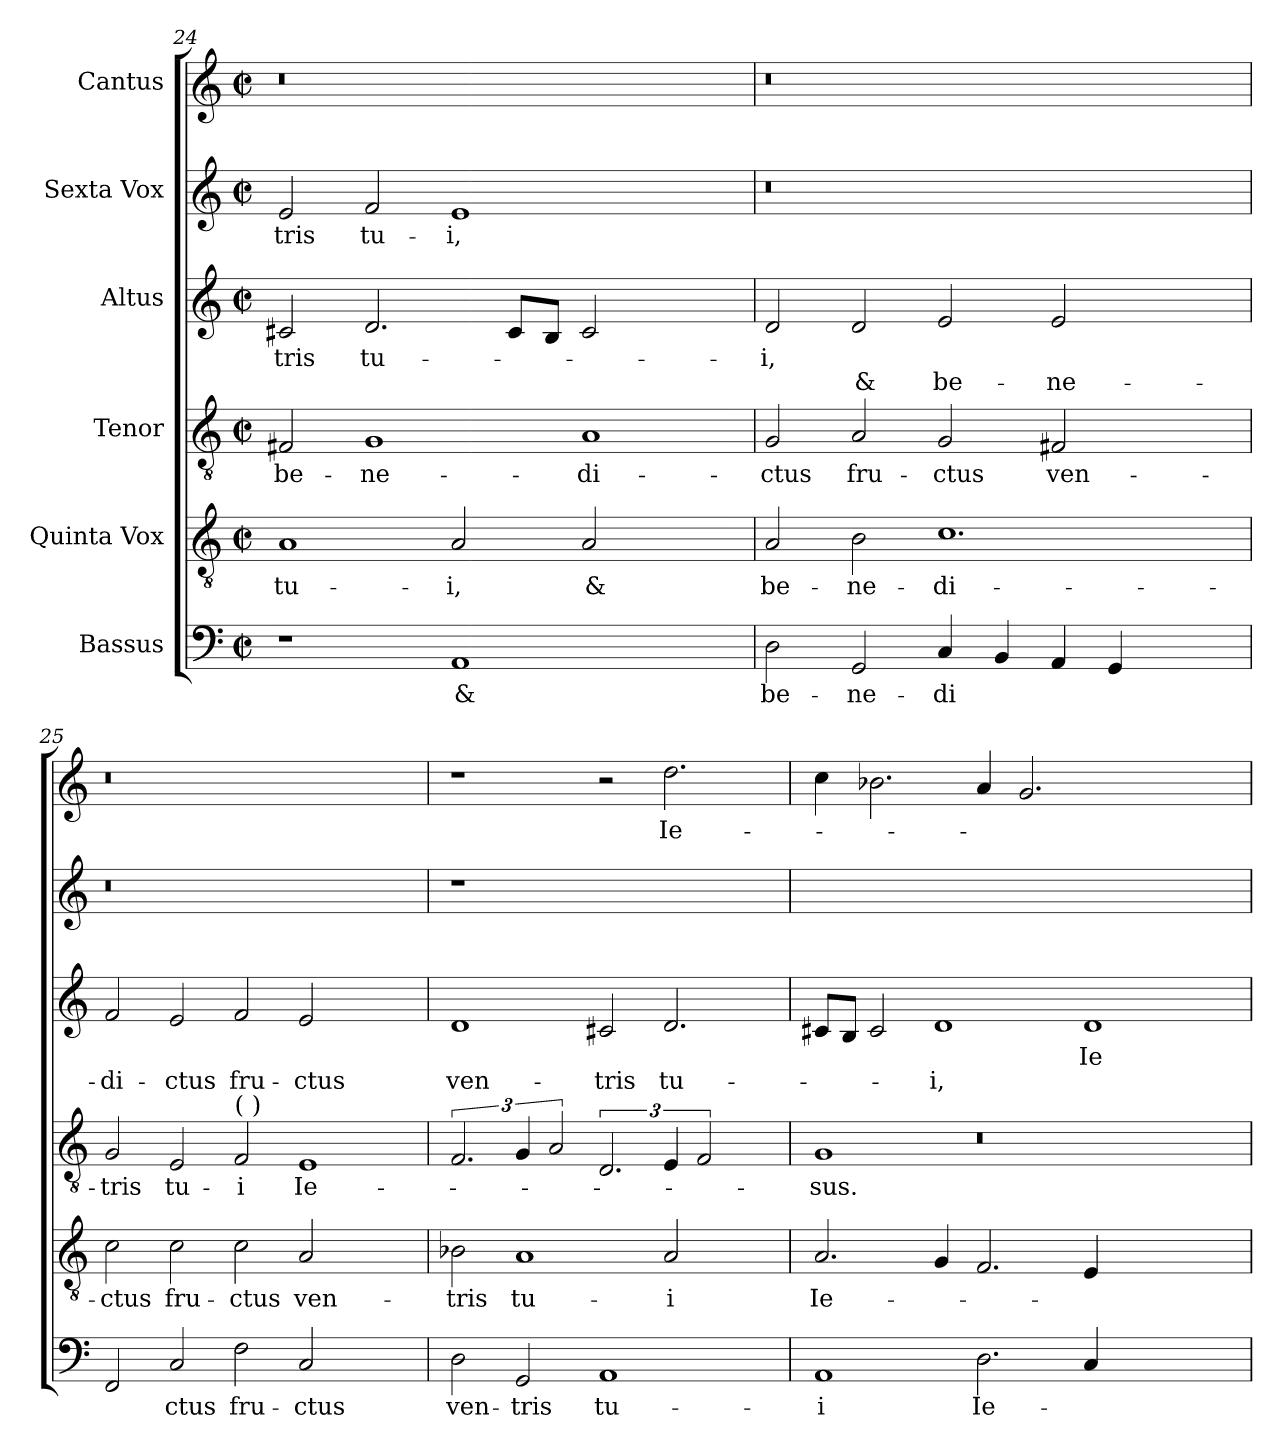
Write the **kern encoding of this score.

**kern	**text	**kern	**text	**kern	**text	**kern	**text	**text	**kern	**text	**kern	**text
*part6	*part6	*part5	*part5	*part4	*part4	*part3	*part3	*part3	*part2	*part2	*part1	*part1
*staff6	*staff6	*staff5	*staff5	*staff4	*staff4	*staff3	*staff3	*staff3	*staff2	*staff2	*staff1	*staff1
*I"Bassus	*	*I"Quinta Vox	*	*I"Tenor	*	*I"Altus	*	*	*I"Sexta Vox	*	*I"Cantus	*
!!LO:LB:g=z
*clefF4	*	*clefGv2	*	*clefGv2	*	*clefG2	*	*	*clefG2	*	*clefG2	*
*k[]	*	*k[]	*	*k[]	*	*k[]	*	*	*k[]	*	*k[]	*
*C:	*	*C:	*	*C:	*	*C:	*	*	*C:	*	*C:	*
*M4/2	*	*M4/2	*	*M4/2	*	*M4/2	*	*	*M4/2	*	*M4/2	*
*met(c|)	*	*met(c|)	*	*met(c|)	*	*met(c|)	*	*	*met(c|)	*	*met(c|)	*
=24	=24	=24	=24	=24	=24	=24	=24	=24	=24	=24	=24	=24
!	!	!	!LO:LY:b	!	!LO:LY:b	!	!LO:LY:b	!	!	!LO:LY:b	!	!
1r	.	1A	tu-	2F#X	be-	2c#X	-tris	.	2e	-tris	0r	.
!	!	!	!	!	!LO:LY:b	!	!LO:LY:b	!	!	!LO:LY:b	!	!
.	.	.	.	1G	-ne-	2.d	tu-	.	2f	tu-	.	.
!	!LO:LY:b	!	!LO:LY:b	!	!	!	!	!	!	!LO:LY:b	!	!
1AA	&	2A	-i,	.	.	.	.	.	1e	-i,	.	.
.	.	.	.	.	.	8c#L	.	.	.	.	.	.
.	.	.	.	.	.	8BJ	.	.	.	.	.	.
!	!	!	!LO:LY:b	!	!LO:LY:b	!	!	!	!	!	!	!
.	.	2A	&	1A	-di-	2c#	.	.	.	.	.	.
2ryy	.	2ryy	.	.	.	2ryy	.	.	2ryy	.	2ryy	.
=24A	=24A	=24A	=24A	=24A	=24A	=24A	=24A	=24A	=24A	=24A	=24A	=24A
!	!LO:LY:b	!	!LO:LY:b	!	!LO:LY:b	!	!LO:LY:b	!	!	!	!	!
2D	be-	2A	be-	2G	-ctus	2d	-i,	.	0r	.	0r	.
!	!LO:LY:b	!	!LO:LY:b	!	!LO:LY:b	!	!	!LO:LY:b	!	!	!	!
2GG	-ne-	2B	-ne-	2A	fru-	2d	.	&	.	.	.	.
!	!LO:LY:b	!	!LO:LY:b	!	!LO:LY:b	!	!	!LO:LY:b	!	!	!	!
4C	-di	1.c	-di-	2G	-ctus	2e	.	be-	.	.	.	.
4BB	.	.	.	.	.	.	.	.	.	.	.	.
!	!	!	!	!	!LO:LY:b	!	!	!LO:LY:b	!	!	!	!
4AA	.	.	.	2F#X	ven-	2e	.	-ne-	.	.	.	.
4GG	.	.	.	.	.	.	.	.	.	.	.	.
2ryy	.	.	.	2ryy	.	2ryy	.	.	2ryy	.	2ryy	.
=25A	=25A	=25A	=25A	=25A	=25A	=25A	=25A	=25A	=25A	=25A	=25A	=25A
!	!	!	!LO:LY:b	!	!LO:LY:b	!	!	!LO:LY:b	!	!	!	!
2FF	.	2c	-ctus	2G	-tris	2f	.	-di-	0r	.	0r	.
!	!LO:LY:b	!	!LO:LY:b	!	!LO:LY:b	!	!	!LO:LY:b	!	!	!	!
2C	ctus	2c	fru-	2E	tu-	2e	.	-ctus	.	.	.	.
!	!	!	!	!LO:TX:a:t=(  )	!	!	!	!	!	!	!	!
!	!LO:LY:b	!	!LO:LY:b	!	!LO:LY:b	!	!	!LO:LY:b	!	!	!	!
2F	fru-	2c	-ctus	2F	-i	2f	.	fru-	.	.	.	.
!	!LO:LY:b	!	!LO:LY:b	!	!LO:LY:b	!	!	!LO:LY:b	!	!	!	!
2C	-ctus	2A	ven-	1E	Ie-	2e	.	-ctus	.	.	.	.
2ryy	.	2ryy	.	.	.	2ryy	.	.	2ryy	.	2ryy	.
=26A	=26A	=26A	=26A	=26A	=26A	=26A	=26A	=26A	=26A	=26A	=26A	=26A
!	!LO:LY:b	!	!LO:LY:b	!	!	!	!	!LO:LY:b	!	!	!	!
2D	ven-	2B-X	-tris	3.F	.	1d	.	ven-	1r	.	1r	.
!	!LO:LY:b	!	!LO:LY:b	!	!	!	!	!	!	!	!	!
2GG	-tris	1A	tu-	6G	.	.	.	.	.	.	.	.
.	.	.	.	3A	.	.	.	.	.	.	.	.
!	!LO:LY:b	!	!	!	!	!	!	!LO:LY:b	!	!LO:LY:b	!	!
1AA	tu-	.	.	3.D	.	2c#X	.	-tris	[1ayy	Ie-	2r	.
!	!	!	!LO:LY:b	!	!	!	!	!LO:LY:b	!	!	!	!LO:LY:b
.	.	2A	-i	6E	.	2.d	.	tu-	.	.	2.dd	Ie-
.	.	.	.	3F	.	.	.	.	.	.	.	.
4ryy	.	4ryy	.	4ryy	.	.	.	.	4ryy	.	.	.
=27A	=27A	=27A	=27A	=27A	=27A	=27A	=27A	=27A	=27A	=27A	=27A	=27A
!	!LO:LY:b	!	!LO:LY:b	!	!LO:LY:b	!	!	!	!	!	!	!
1AA	-i	2.A	Ie-	1G	-sus.	8c#XL	.	.	1ayy_	.	4cc	.
.	.	.	.	.	.	8BJ	.	.	.	.	.	.
.	.	.	.	.	.	2c#	.	.	.	.	2.b-X	.
!	!	!	!	!	!	!	!	!LO:LY:b	!	!	!	!
.	.	4G	.	.	.	1d	.	-i,	.	.	.	.
!	!LO:LY:b	!	!	!	!	!	!	!	!	!	!	!
2.D	Ie-	2.F	.	0r	.	.	.	.	1ayy]	.	4a	.
.	.	.	.	.	.	.	.	.	.	.	2.g	.
!	!	!	!	!	!	!	!LO:LY:b	!	!	!	!	!
4C	.	4E	.	.	.	1d	Ie-	.	.	.	.	.
1ryy	.	1ryy	.	.	.	.	.	.	1ryy	.	1ryy	.
.	.	.	.	.	.	4ryy	.	.	.	.	.	.
=	=	=	=	=	=	=	=	=	=	=	=	=
*-	*-	*-	*-	*-	*-	*-	*-	*-	*-	*-	*-	*-
